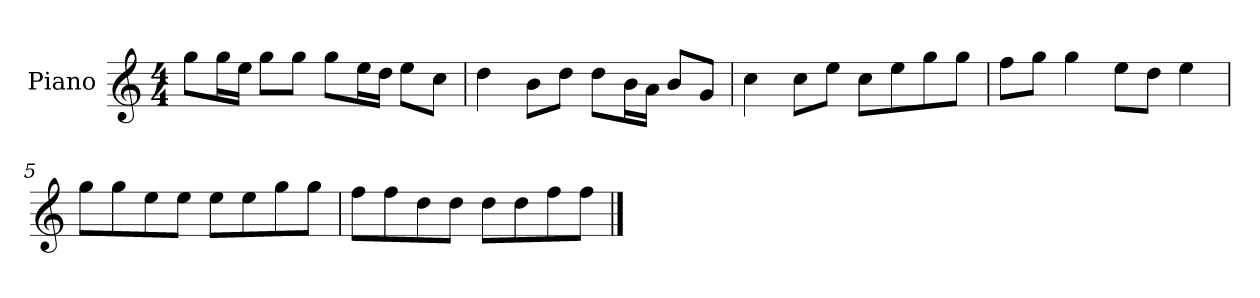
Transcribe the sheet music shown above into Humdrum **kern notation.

**kern
*part1
*staff1
*I"Piano
*I'P-no
*clefG2
*k[]
*M4/4
*MM90
=1
8gg\L
16gg\L
16ee\JJ
8gg\L
8gg\J
8gg\L
16ee\L
16dd\JJ
8ee\L
8cc\J
=2
4dd\
8b\L
8dd\J
8dd\L
16b\L
16a\JJ
8b/L
8g/J
=3
4cc\
8cc\L
8ee\J
8cc\L
8ee\
8gg\
8gg\J
=4
8ff\L
8gg\J
4gg\
8ee\L
8dd\J
4ee\
=5
8gg\L
8gg\
8ee\
8ee\J
8ee\L
8ee\
8gg\
8gg\J
!!LO:LB:g=z
=6
8ff\L
8ff\
8dd\
8dd\J
8dd\L
8dd\
8ff\
8ff\J
==
*-
